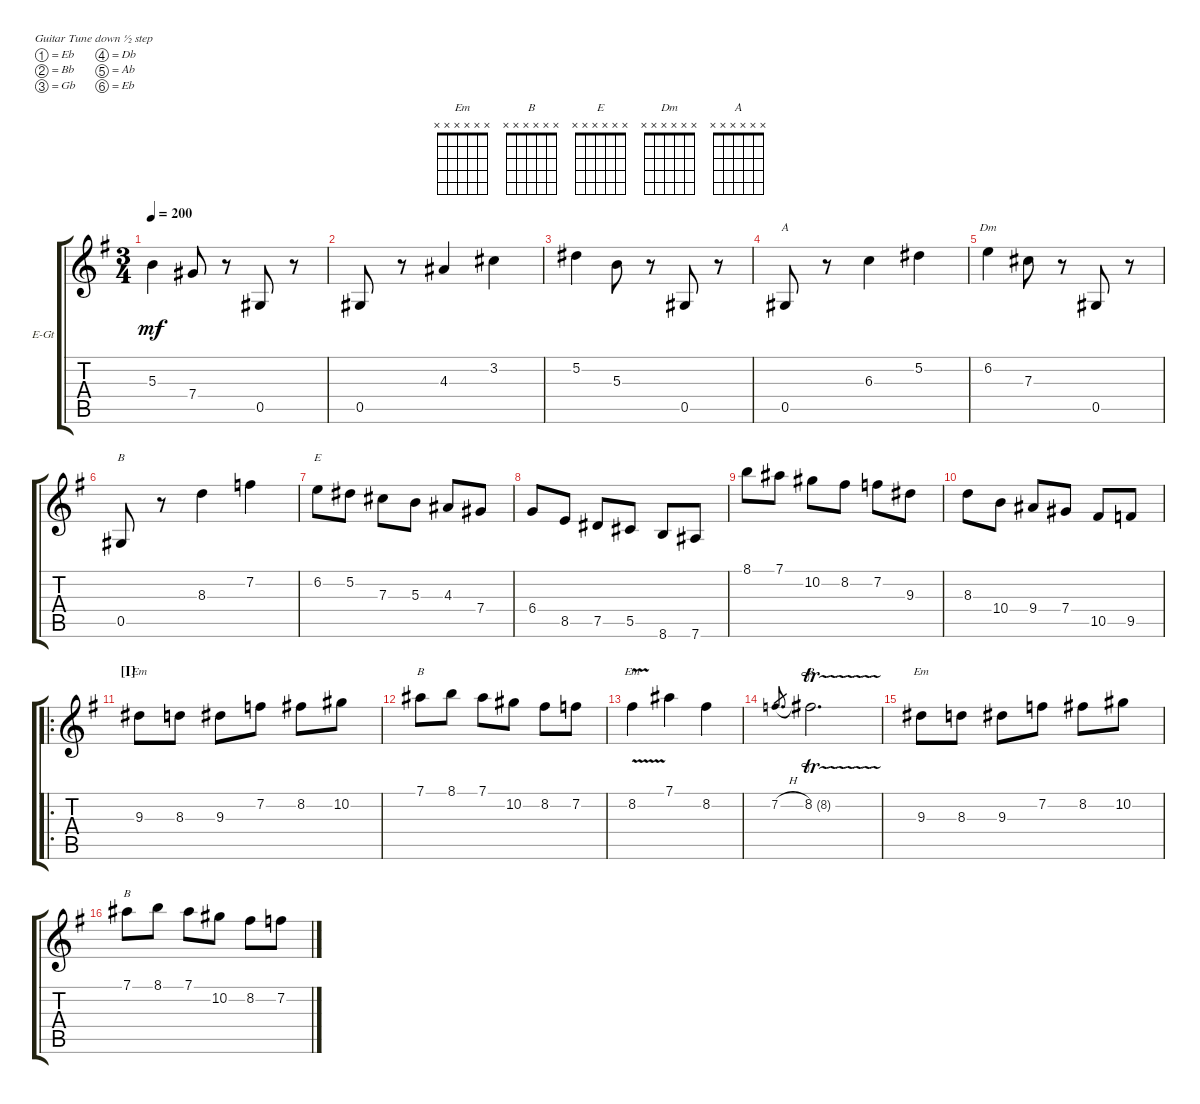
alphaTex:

\defaultSystemsLayout 4
\bracketExtendMode groupsimilarinstruments
\firstSystemTrackNameOrientation horizontal
\otherSystemsTrackNameOrientation horizontal
\track ("Yngwie Malmsteen" "E-Gt") {multiBarRest instrument distortionguitar}
\staff {score tabs}
\tuning (Eb4 Bb3 Gb3 Db3 Ab2 Eb2)
\chord ("Em" x x x x x x)
\chord ("B" x x x x x x)
\chord ("E" x x x x x x)
\chord ("Dm" x x x x x x)
\chord ("A" x x x x x x)
\ts (3 4)
\tempo 200
\clef g2
\ks g
5.3.4{dy mf} 7.4.8 r.8 0.5.8 r.8 |
0.5.8 r.8 4.3.4 3.2.4 |
5.2.4 5.3.8 r.8 0.5.8 r.8 |
0.5.8{ch "A"} r.8 6.3.4 5.2.4 |
6.2.4{ch "Dm"} 7.3.8 r.8 0.5.8 r.8 |
0.5.8{ch "B"} r.8 8.3.4 7.2.4 |
6.2.8{ch "E"} 5.2.8 7.3.8 5.3.8 4.3.8 7.4.8 |
6.4.8 8.5.8 7.5.8 5.5.8 8.6.8 7.6.8 |
8.1.8 7.1.8 10.2.8 8.2.8 7.2.8 9.3.8 |
8.3.8 10.4.8 9.4.8 7.4.8 10.5.8 9.5.8 |
\ro
\section ("I" "")
9.3.8{ch "Em"} 8.3.8 9.3.8 7.2.8 8.2.8 10.2.8 |
7.1.8{ch "B"} 8.1.8 7.1.8 10.2.8 8.2.8 7.2.8 |
8.2{v}.4{ch "Em"} 7.1.4 8.2.4 |
7.2{h}.8{d gr} 8.2{tr (8 16)}.2{d ch "B"} |
9.3.8{ch "Em"} 8.3.8 9.3.8 7.2.8 8.2.8 10.2.8 |
7.1.8{ch "B"} 8.1.8 7.1.8 10.2.8 8.2.8 7.2.8
